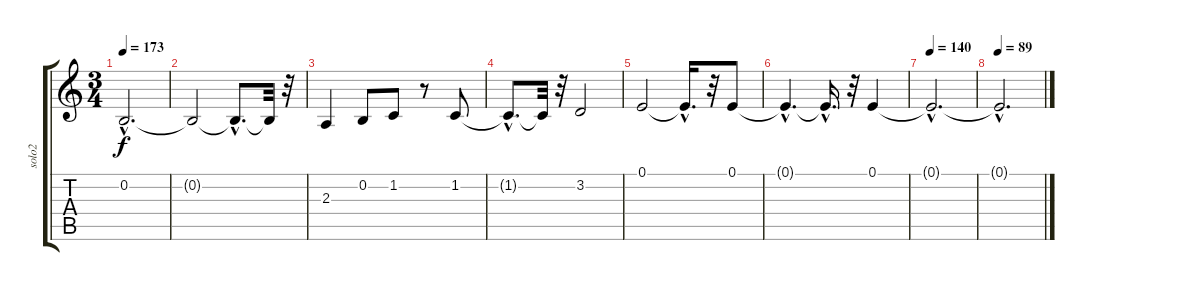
\track ("solo2" "solo2") {instrument clarinet}
\staff {score tabs}
\tuning (E4 B3 G3 D3 A2 E2) {hide}
\ts (3 4)
\tempo 173
\clef g2
\ks c
0.2{hac t}.2{d dy f} |
0.2{t}.2 0.2{hac t}.8{d} 0.2{t}.32 r.32 |
2.3.4 0.2.8 1.2.8 r.8 1.2.8 |
1.2{hac t}.8{d} 1.2{t}.32 r.32 3.2.2 |
0.1.2 0.1{hac t}.16{d} r.32 0.1.8 |
0.1{hac t}.4{d} 0.1{hac t}.16{d} r.32 0.1.4 |
\tempo 140
0.1{hac t}.2{d} |
\tempo 89
0.1{hac t}.2{d}
